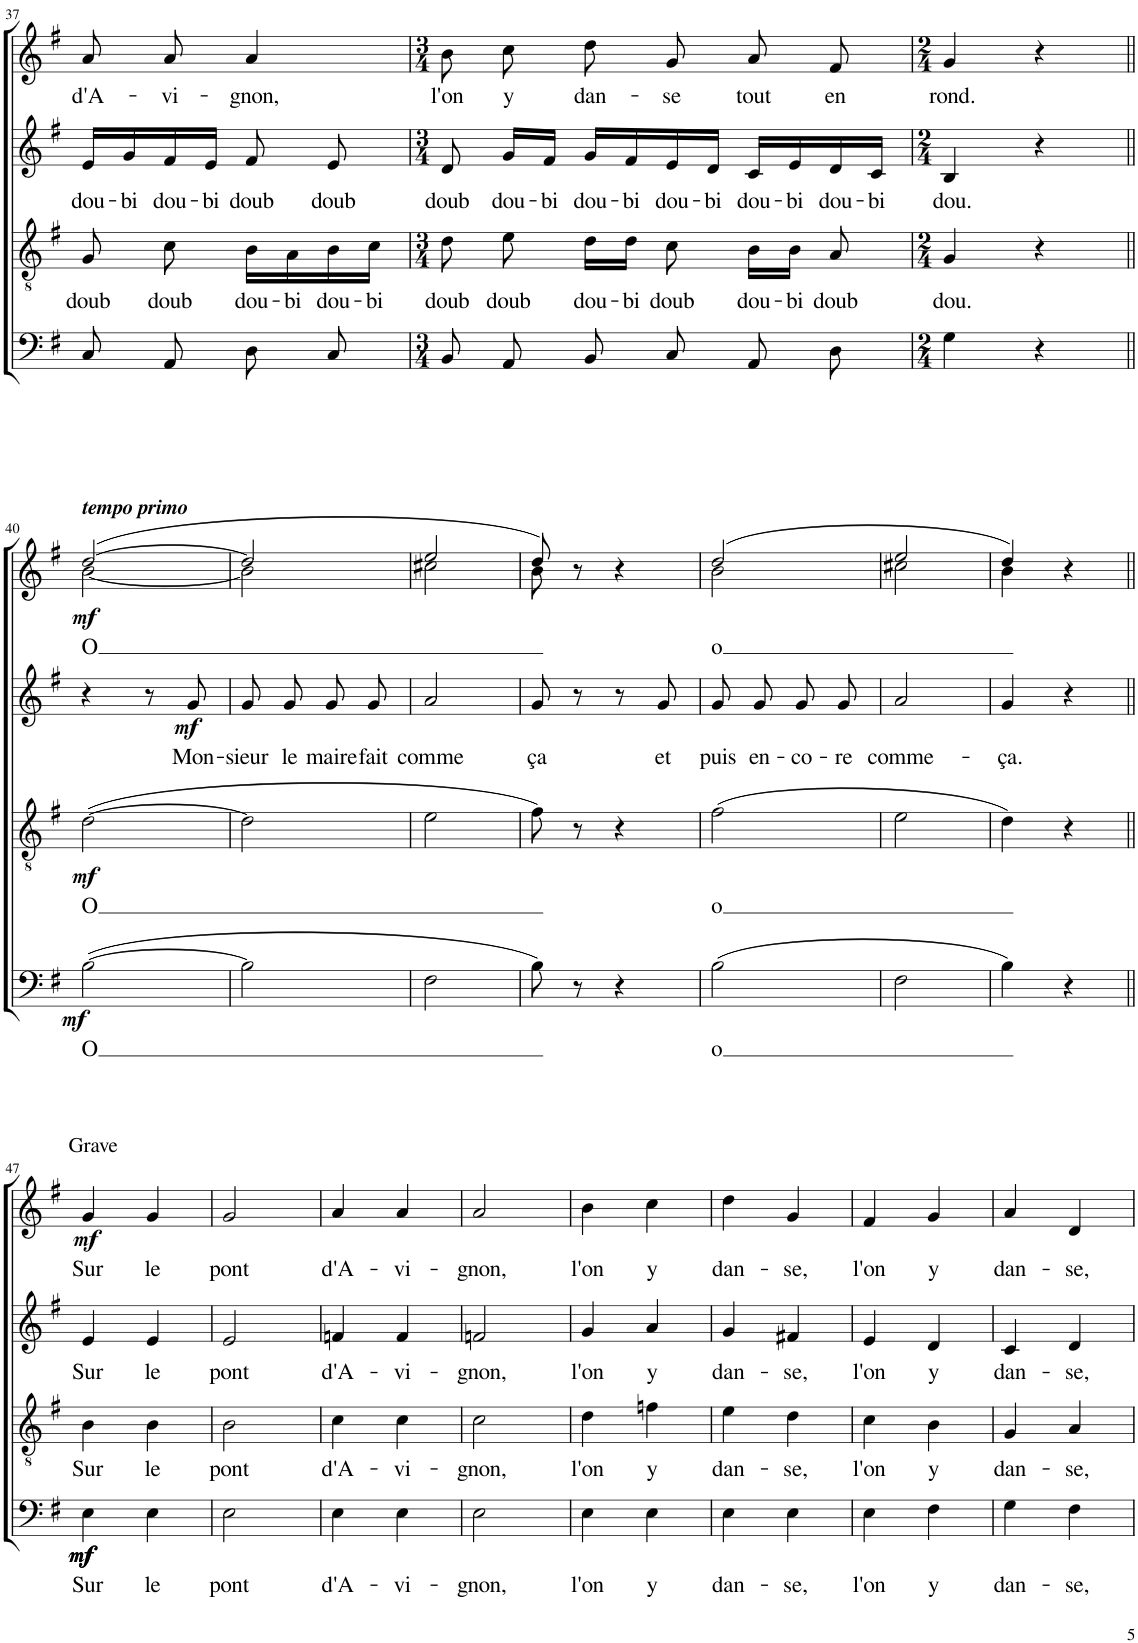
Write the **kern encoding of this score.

**kern	**text	**dynam	**kern	**text	**dynam	**kern	**text	**dynam	**kern	**text	**dynam
*part4	*part4	*part4	*part3	*part3	*part3	*part2	*part2	*part2	*part1	*part1	*part1
*staff4	*staff4	*staff4	*staff3	*staff3	*staff3	*staff2	*staff2	*staff2	*staff1	*staff1	*staff1
*I"Bass	*	*	*I"Tenor	*	*	*I"Alto	*	*	*I"Soprano	*	*
!!LO:PB:g=z
*clefF4	*	*	*clefGv2	*	*	*clefG2	*	*	*clefG2	*	*
*k[f#]	*	*	*k[f#]	*	*	*k[f#]	*	*	*k[f#]	*	*
*M2/4	*	*	*M2/4	*	*	*M2/4	*	*	*M2/4	*	*
=37	=37	=37	=37	=37	=37	=37	=37	=37	=37	=37	=37
!	!	!	!	!LO:LY:b	!	!	!LO:LY:b	!	!	!LO:LY:b	!
8C/L	.	.	8G/	doub	.	16e/LL	dou-	.	8a/L	d'A-	.
!	!	!	!	!	!	!	!LO:LY:b	!	!	!	!
.	.	.	.	.	.	16g/	-bi	.	.	.	.
!	!	!	!	!LO:LY:b	!	!	!LO:LY:b	!	!	!LO:LY:b	!
8AA/J	.	.	8c\	doub	.	16f#/	dou-	.	8a/J	-vi-	.
!	!	!	!	!	!	!	!LO:LY:b	!	!	!	!
.	.	.	.	.	.	16e/JJ	-bi	.	.	.	.
!	!	!	!	!LO:LY:b	!	!	!LO:LY:b	!	!	!LO:LY:b	!
8D/L	.	.	16B\LL	dou-	.	8f#/	doub	.	4a/	-gnon,	.
!	!	!	!	!LO:LY:b	!	!	!	!	!	!	!
.	.	.	16A\	-bi	.	.	.	.	.	.	.
!	!	!	!	!LO:LY:b	!	!	!LO:LY:b	!	!	!	!
8C/J	.	.	16B\	dou-	.	8e/	doub	.	.	.	.
!	!	!	!	!LO:LY:b	!	!	!	!	!	!	!
.	.	.	16c\JJ	-bi	.	.	.	.	.	.	.
=38	=38	=38	=38	=38	=38	=38	=38	=38	=38	=38	=38
*M3/4	*	*	*M3/4	*	*	*M3/4	*	*	*M3/4	*	*
!	!	!	!	!LO:LY:b	!	!	!LO:LY:b	!	!	!LO:LY:b	!
8BB/L	.	.	8d\	doub	.	8d/	doub	.	8b\L	l'on	.
!	!	!	!	!LO:LY:b	!	!	!LO:LY:b	!	!	!LO:LY:b	!
8AA/J	.	.	8e\	doub	.	16g/LL	dou-	.	8cc\J	y	.
!	!	!	!	!	!	!	!LO:LY:b	!	!	!	!
.	.	.	.	.	.	16f#/JJ	-bi	.	.	.	.
!	!	!	!	!LO:LY:b	!	!	!LO:LY:b	!	!	!LO:LY:b	!
8BB/L	.	.	16d\LL	dou-	.	16g/LL	dou-	.	8dd\L	dan-	.
!	!	!	!	!LO:LY:b	!	!	!LO:LY:b	!	!	!	!
.	.	.	16d\JJ	-bi	.	16f#/	-bi	.	.	.	.
!	!	!	!	!LO:LY:b	!	!	!LO:LY:b	!	!	!LO:LY:b	!
8C/J	.	.	8c\	doub	.	16e/	dou-	.	8g\J	-se	.
!	!	!	!	!	!	!	!LO:LY:b	!	!	!	!
.	.	.	.	.	.	16d/JJ	-bi	.	.	.	.
!	!	!	!	!LO:LY:b	!	!	!LO:LY:b	!	!	!LO:LY:b	!
8AA/L	.	.	16B\LL	dou-	.	16c/LL	dou-	.	8a/L	tout	.
!	!	!	!	!LO:LY:b	!	!	!LO:LY:b	!	!	!	!
.	.	.	16B\JJ	-bi	.	16e/	-bi	.	.	.	.
!	!	!	!	!LO:LY:b	!	!	!LO:LY:b	!	!	!LO:LY:b	!
8D/J	.	.	8A/	doub	.	16d/	dou-	.	8f#/J	en	.
!	!	!	!	!	!	!	!LO:LY:b	!	!	!	!
.	.	.	.	.	.	16c/JJ	-bi	.	.	.	.
=39	=39	=39	=39	=39	=39	=39	=39	=39	=39	=39	=39
*M2/4	*	*	*M2/4	*	*	*M2/4	*	*	*M2/4	*	*
!	!	!	!	!LO:LY:b	!	!	!LO:LY:b	!	!	!LO:LY:b	!
4G\	.	.	4G/	dou.	.	4B/	dou.	.	4g/	rond.	.
4r	.	.	4r	.	.	4r	.	.	4r	.	.
!!LO:LB:g=z
=40||	=40||	=40||	=40||	=40||	=40||	=40||	=40||	=40||	=40||	=40||	=40||
!	!LO:LY:b	!LO:DY:b	!	!LO:LY:b	!LO:DY:b	!	!	!	!	!LO:LY:b	!LO:DY:b
*	*	*	*	*	*	*	*	*	*^	*	*
([2B\	O	mf	([2d\	O	mf	4r	.	.	([2dd/	[2b\	O	mf
.	.	.	.	.	.	8r	.	.	.	.	.	.
!	!	!	!	!	!	!	!LO:LY:b	!LO:DY:b	!	!	!	!
.	.	.	.	.	.	8g/	Mon-	mf	.	.	.	.
=41	=41	=41	=41	=41	=41	=41	=41	=41	=41	=41	=41	=41
!	!	!	!	!	!	!	!LO:LY:b	!	!	!	!	!
2B\]	.	.	2d\]	.	.	8g/	-sieur	.	2dd/]	2b\]	.	.
!	!	!	!	!	!	!	!LO:LY:b	!	!	!	!	!
.	.	.	.	.	.	8g/	le	.	.	.	.	.
!	!	!	!	!	!	!	!LO:LY:b	!	!	!	!	!
.	.	.	.	.	.	8g/	maire	.	.	.	.	.
!	!	!	!	!	!	!	!LO:LY:b	!	!	!	!	!
.	.	.	.	.	.	8g/	fait	.	.	.	.	.
=42	=42	=42	=42	=42	=42	=42	=42	=42	=42	=42	=42	=42
!	!	!	!	!	!	!	!LO:LY:b	!	!	!	!	!
2F#\	.	.	2e\	.	.	2a/	comme	.	2ee/	2cc#X\	.	.
=43	=43	=43	=43	=43	=43	=43	=43	=43	=43	=43	=43	=43
!	!	!	!	!	!	!	!LO:LY:b	!	!	!	!	!
8B\)	.	.	8f#\)	.	.	8g/	ça	.	8dd/)	8b\	.	.
8r	.	.	8r	.	.	8r	.	.	8r	4.ryy	.	.
4r	.	.	4r	.	.	8r	.	.	4r	.	.	.
!	!	!	!	!	!	!	!LO:LY:b	!	!	!	!	!
.	.	.	.	.	.	8g/	et	.	.	.	.	.
=44	=44	=44	=44	=44	=44	=44	=44	=44	=44	=44	=44	=44
!	!LO:LY:b	!	!	!LO:LY:b	!	!	!LO:LY:b	!	!	!	!LO:LY:b	!
(2B\	o	.	(2f#\	o	.	8g/	puis	.	(2dd/	2b\	o	.
!	!	!	!	!	!	!	!LO:LY:b	!	!	!	!	!
.	.	.	.	.	.	8g/	en-	.	.	.	.	.
!	!	!	!	!	!	!	!LO:LY:b	!	!	!	!	!
.	.	.	.	.	.	8g/	-co-	.	.	.	.	.
!	!	!	!	!	!	!	!LO:LY:b	!	!	!	!	!
.	.	.	.	.	.	8g/	-re	.	.	.	.	.
=45	=45	=45	=45	=45	=45	=45	=45	=45	=45	=45	=45	=45
!	!	!	!	!	!	!	!LO:LY:b	!	!	!	!	!
2F#\	.	.	2e\	.	.	2a/	comme-	.	2ee/	2cc#X\	.	.
=46	=46	=46	=46	=46	=46	=46	=46	=46	=46	=46	=46	=46
!	!	!	!	!	!	!	!LO:LY:b	!	!	!	!	!
4B\)	.	.	4d\)	.	.	4g/	-ça.	.	4dd/)	4b\	.	.
4r	.	.	4r	.	.	4r	.	.	4r	4ryy	.	.
!!LO:LB:g=z
=47||	=47||	=47||	=47||	=47||	=47||	=47||	=47||	=47||	=47||	=47||	=47||	=47||
!	!LO:LY:b	!LO:DY:b	!	!LO:LY:b	!	!	!LO:LY:b	!	!	!	!LO:LY:b	!
!	!	!LO:DY:n=1:b	!	!	!	!	!	!	!	!	!	!
!	!	!LO:DY:n=2:b	!	!	!	!	!	!	!	!	!	!LO:DY:b
*	*	*	*	*	*	*	*	*	*v	*v	*	*
4E\	Sur	mf mf mf	4B\	Sur	.	4e/	Sur	.	4g/	Sur	mf
!	!LO:LY:b	!	!	!LO:LY:b	!	!	!LO:LY:b	!	!	!LO:LY:b	!
4E\	le	.	4B\	le	.	4e/	le	.	4g/	le	.
=48	=48	=48	=48	=48	=48	=48	=48	=48	=48	=48	=48
!	!LO:LY:b	!	!	!LO:LY:b	!	!	!LO:LY:b	!	!	!LO:LY:b	!
2E\	pont	.	2B\	pont	.	2e/	pont	.	2g/	pont	.
=49	=49	=49	=49	=49	=49	=49	=49	=49	=49	=49	=49
!	!LO:LY:b	!	!	!LO:LY:b	!	!	!LO:LY:b	!	!	!LO:LY:b	!
4E\	d'A-	.	4c\	d'A-	.	4fn/	d'A-	.	4a/	d'A-	.
!	!LO:LY:b	!	!	!LO:LY:b	!	!	!LO:LY:b	!	!	!LO:LY:b	!
4E\	-vi-	.	4c\	-vi-	.	4f/	-vi-	.	4a/	-vi-	.
=50	=50	=50	=50	=50	=50	=50	=50	=50	=50	=50	=50
!	!LO:LY:b	!	!	!LO:LY:b	!	!	!LO:LY:b	!	!	!LO:LY:b	!
2E\	-gnon,	.	2c\	-gnon,	.	2fn/	-gnon,	.	2a/	-gnon,	.
=51	=51	=51	=51	=51	=51	=51	=51	=51	=51	=51	=51
!	!LO:LY:b	!	!	!LO:LY:b	!	!	!LO:LY:b	!	!	!LO:LY:b	!
4E\	l'on	.	4d\	l'on	.	4g/	l'on	.	4b\	l'on	.
!	!LO:LY:b	!	!	!LO:LY:b	!	!	!LO:LY:b	!	!	!LO:LY:b	!
4E\	y	.	4fn\	y	.	4a/	y	.	4cc\	y	.
=52	=52	=52	=52	=52	=52	=52	=52	=52	=52	=52	=52
!	!LO:LY:b	!	!	!LO:LY:b	!	!	!LO:LY:b	!	!	!LO:LY:b	!
4E\	dan-	.	4e\	dan-	.	4g/	dan-	.	4dd\	dan-	.
!	!LO:LY:b	!	!	!LO:LY:b	!	!	!LO:LY:b	!	!	!LO:LY:b	!
4E\	-se,	.	4d\	-se,	.	4f#X/	-se,	.	4g/	-se,	.
=53	=53	=53	=53	=53	=53	=53	=53	=53	=53	=53	=53
!	!LO:LY:b	!	!	!LO:LY:b	!	!	!LO:LY:b	!	!	!LO:LY:b	!
4E\	l'on	.	4c\	l'on	.	4e/	l'on	.	4f#/	l'on	.
!	!LO:LY:b	!	!	!LO:LY:b	!	!	!LO:LY:b	!	!	!LO:LY:b	!
4F#\	y	.	4B\	y	.	4d/	y	.	4g/	y	.
=54	=54	=54	=54	=54	=54	=54	=54	=54	=54	=54	=54
!	!LO:LY:b	!	!	!LO:LY:b	!	!	!LO:LY:b	!	!	!LO:LY:b	!
4G\	dan-	.	4G/	dan-	.	4c/	dan-	.	4a/	dan-	.
!	!LO:LY:b	!	!	!LO:LY:b	!	!	!LO:LY:b	!	!	!LO:LY:b	!
4F#\	-se,	.	4A/	-se,	.	4d/	-se,	.	4d/	-se,	.
=	=	=	=	=	=	=	=	=	=	=	=
*-	*-	*-	*-	*-	*-	*-	*-	*-	*-	*-	*-
